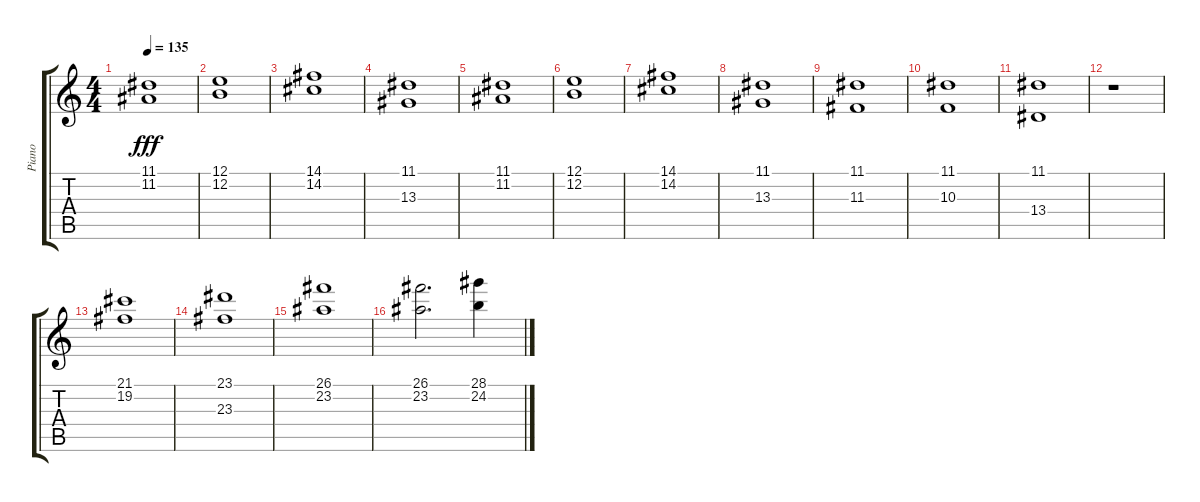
\track ("Piano" "Piano") {instrument acousticgrandpiano}
\staff {score tabs}
\tuning (E4 B3 G3 D3 A2 E2) {hide}
\ts (4 4)
\tempo 135
\clef g2
\ks c
(11.1 11.2).1{dy fff} |
(12.1 12.2).1 |
(14.1 14.2).1 |
(11.1 13.3).1 |
(11.1 11.2).1 |
(12.1 12.2).1 |
(14.1 14.2).1 |
(11.1 13.3).1 |
(11.1 11.3).1 |
(11.1 10.3).1 |
(11.1 13.4).1 |
r.1 |
(21.1 19.2).1 |
(23.1 23.3).1 |
(26.1 23.2).1 |
(26.1 23.2).2{d} (28.1 24.2).4
